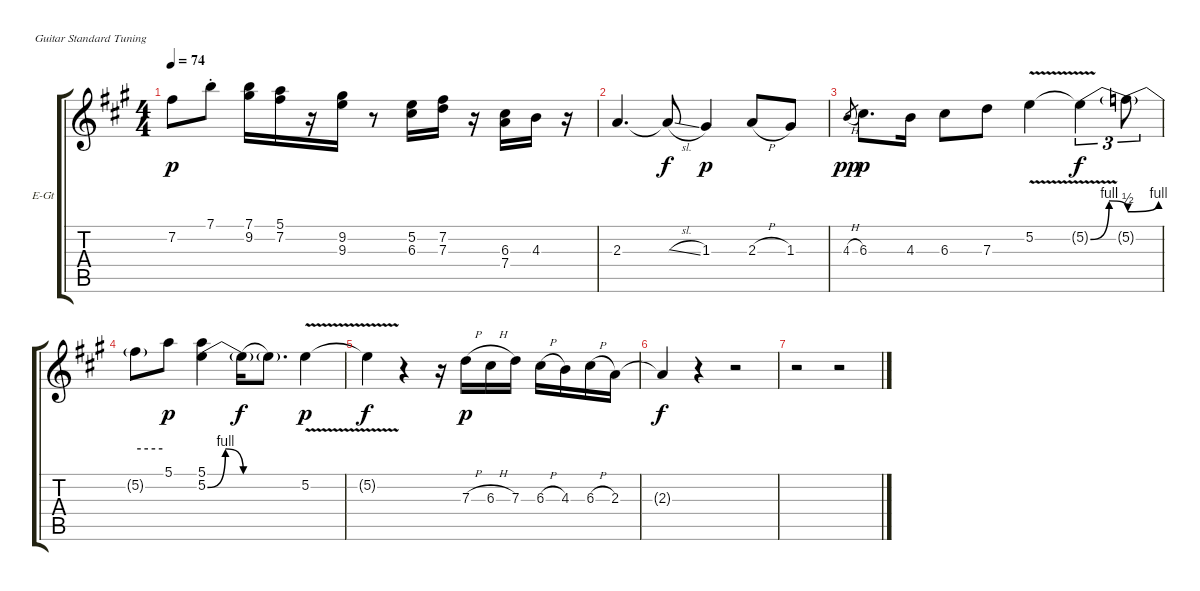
\bracketExtendMode groupsimilarinstruments
\firstSystemTrackNameOrientation horizontal
\otherSystemsTrackNameOrientation horizontal
\track ("Guitar 2" "E-Gt") {instrument overdrivenguitar}
\staff {score tabs}
\tuning (E4 B3 G3 D3 A2 E2)
\ts (4 4)
\tempo 74
\clef g2
\ks a
7.2.8{dy p} 7.1{st}.8 (7.1 9.2).16 (5.1 7.2).16 r.16 (9.2 9.3).16 r.8 (5.2 6.3).16 (7.2 7.3).16 r.16 (6.3 7.4).16 4.3.16 r.16 |
2.3.4{d} 2.3{sl t}.8{dy f} 1.3.4{dy p} 2.3{h}.8 1.3.8 |
4.3{h}.8{gr dy pp} 6.3.8{d dy p} 4.3.16 6.3.8 7.3.8 5.2{v}.4 5.2{be (bendrelease 0 0 30 4 30 4 60 2) t}.4{tu (3 2) dy f} 5.2{be (bend 0 2 60 4) t}.8{tu (3 2)} |
5.2{be (hold 0 4 60 4) t}.8 5.1.8{dy p} (5.1 5.2{be (bendrelease 0 0 30 4 30 4 60 0)}).4 5.2{be (hold 0 0 60 0) t}.16{dy f} 5.2{be (hold 0 0 60 0) t}.8{d} 5.2{v}.4{dy p} |
5.2{v t}.4{dy f} r.4 r.16 7.3{h}.16{dy p} 6.3{h}.16 7.3.16 6.3{h}.16 4.3.16 6.3{h}.16 2.3.16 |
2.3{t}.4{dy f} r.4 r.2 |
r.2 r.2
